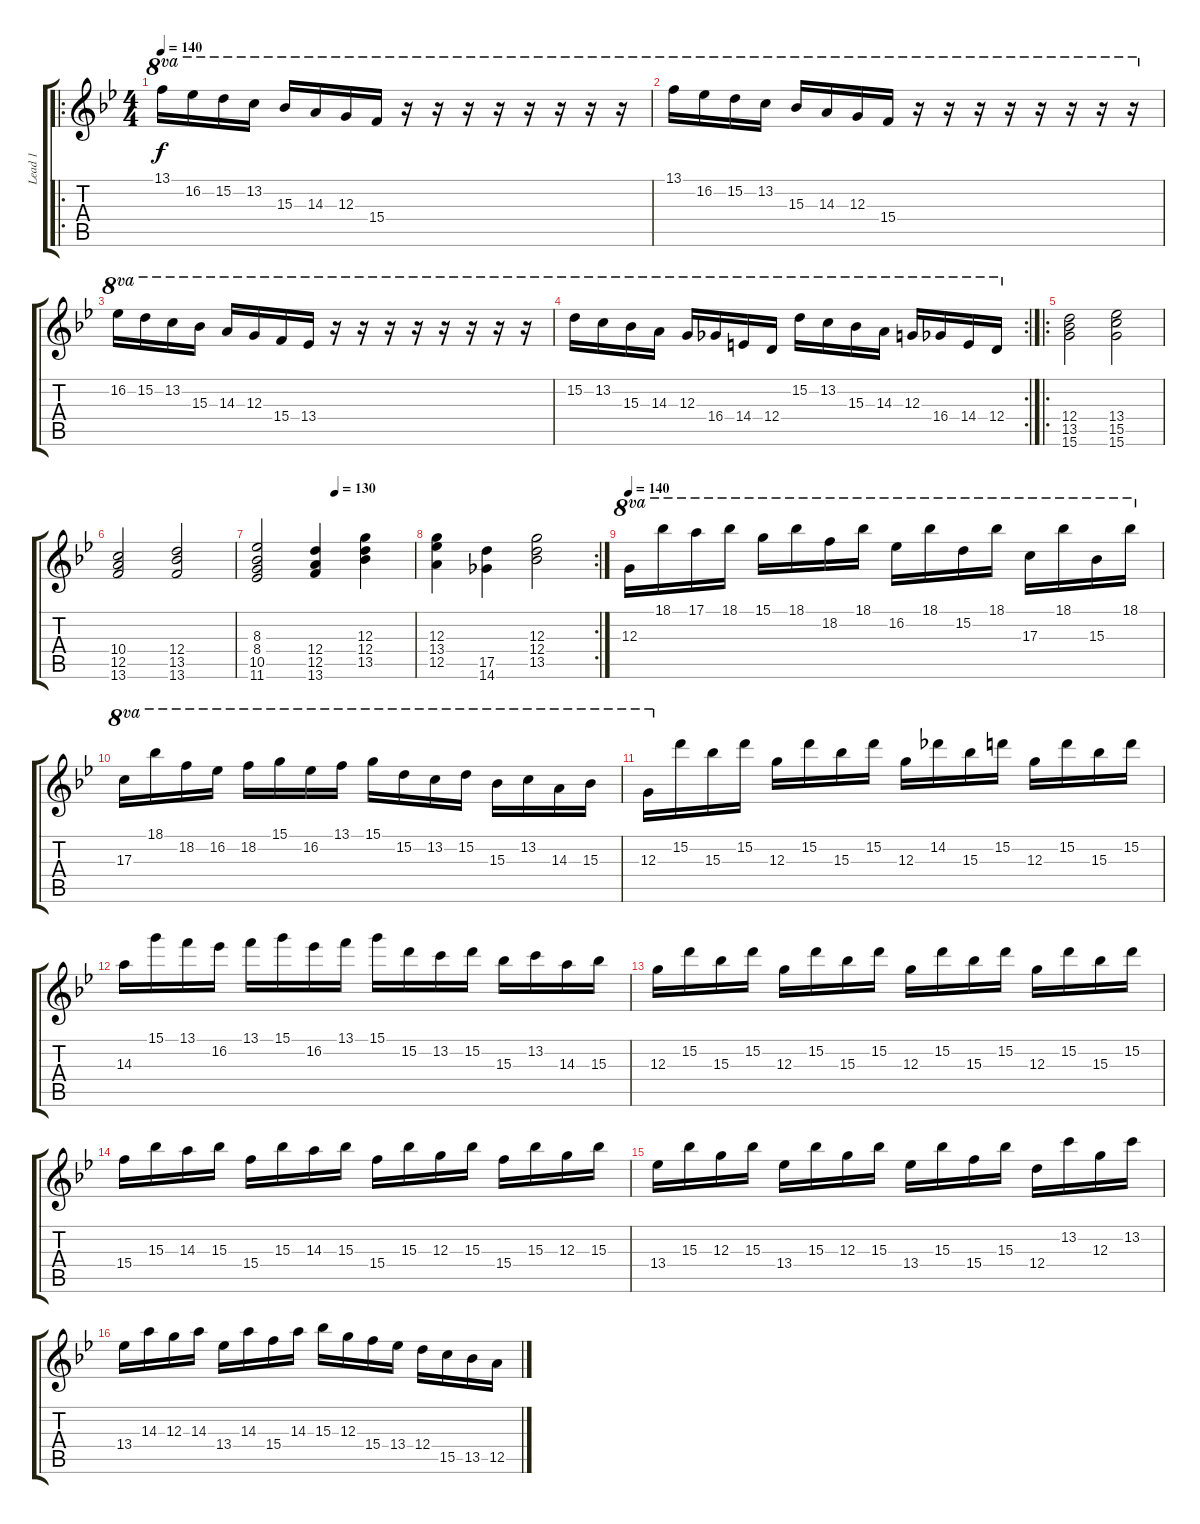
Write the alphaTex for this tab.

\track ("Lead 1" "Lead 1") {instrument distortionguitar}
\staff {score tabs}
\tuning (E4 B3 G3 D3 A2 E2) {hide}
\ro
\ts (4 4)
\tempo 140
\clef g2
\ks gminor
13.1.16{ot 8va dy f} 16.2.16{ot 8va} 15.2.16{ot 8va} 13.2.16{ot 8va} 15.3.16{ot 8va} 14.3.16{ot 8va} 12.3.16{ot 8va} 15.4.16{ot 8va} r.16{ot 8va} r.16{ot 8va} r.16{ot 8va} r.16{ot 8va} r.16{ot 8va} r.16{ot 8va} r.16{ot 8va} r.16{ot 8va} |
13.1.16{ot 8va} 16.2.16{ot 8va} 15.2.16{ot 8va} 13.2.16{ot 8va} 15.3.16{ot 8va} 14.3.16{ot 8va} 12.3.16{ot 8va} 15.4.16{ot 8va} r.16{ot 8va} r.16{ot 8va} r.16{ot 8va} r.16{ot 8va} r.16{ot 8va} r.16{ot 8va} r.16{ot 8va} r.16{ot 8va} |
16.2.16{ot 8va} 15.2.16{ot 8va} 13.2.16{ot 8va} 15.3.16{ot 8va} 14.3.16{ot 8va} 12.3.16{ot 8va} 15.4.16{ot 8va} 13.4.16{ot 8va} r.16{ot 8va} r.16{ot 8va} r.16{ot 8va} r.16{ot 8va} r.16{ot 8va} r.16{ot 8va} r.16{ot 8va} r.16{ot 8va} |
\rc 2
15.2.16{ot 8va} 13.2.16{ot 8va} 15.3.16{ot 8va} 14.3.16{ot 8va} 12.3.16{ot 8va} 16.4.16{ot 8va} 14.4.16{ot 8va} 12.4.16{ot 8va} 15.2.16{ot 8va} 13.2.16{ot 8va} 15.3.16{ot 8va} 14.3.16{ot 8va} 12.3.16{ot 8va} 16.4.16{ot 8va} 14.4.16{ot 8va} 12.4.16{ot 8va} |
\ro
(12.4 13.5 15.6).2 (13.4 15.5 15.6).2 |
(10.4 12.5 13.6).2 (12.4 13.5 13.6).2 |
\tempo (130 0.5)
(8.3 8.4 10.5 11.6).2 (12.4 12.5 13.6).4 (12.3 12.4 13.5).4 |
\rc 2
(12.3 13.4 12.5).4 (17.5 14.6).4 (12.3 12.4 13.5).2 |
\tempo 140
12.3.16{ot 8va} 18.1.16{ot 8va} 17.1.16{ot 8va} 18.1.16{ot 8va} 15.1.16{ot 8va} 18.1.16{ot 8va} 18.2.16{ot 8va} 18.1.16{ot 8va} 16.2.16{ot 8va} 18.1.16{ot 8va} 15.2.16{ot 8va} 18.1.16{ot 8va} 17.3.16{ot 8va} 18.1.16{ot 8va} 15.3.16{ot 8va} 18.1.16{ot 8va} |
17.3.16{ot 8va} 18.1.16{ot 8va} 18.2.16{ot 8va} 16.2.16{ot 8va} 18.2.16{ot 8va} 15.1.16{ot 8va} 16.2.16{ot 8va} 13.1.16{ot 8va} 15.1.16{ot 8va} 15.2.16{ot 8va} 13.2.16{ot 8va} 15.2.16{ot 8va} 15.3.16{ot 8va} 13.2.16{ot 8va} 14.3.16{ot 8va} 15.3.16{ot 8va} |
12.3.16{ot 8va} 15.2.16 15.3.16 15.2.16 12.3.16 15.2.16 15.3.16 15.2.16 12.3.16 14.2.16 15.3.16 15.2.16 12.3.16 15.2.16 15.3.16 15.2.16 |
14.3.16 15.1.16 13.1.16 16.2.16 13.1.16 15.1.16 16.2.16 13.1.16 15.1.16 15.2.16 13.2.16 15.2.16 15.3.16 13.2.16 14.3.16 15.3.16 |
12.3.16 15.2.16 15.3.16 15.2.16 12.3.16 15.2.16 15.3.16 15.2.16 12.3.16 15.2.16 15.3.16 15.2.16 12.3.16 15.2.16 15.3.16 15.2.16 |
15.4.16 15.3.16 14.3.16 15.3.16 15.4.16 15.3.16 14.3.16 15.3.16 15.4.16 15.3.16 12.3.16 15.3.16 15.4.16 15.3.16 12.3.16 15.3.16 |
13.4.16 15.3.16 12.3.16 15.3.16 13.4.16 15.3.16 12.3.16 15.3.16 13.4.16 15.3.16 15.4.16 15.3.16 12.4.16 13.2.16 12.3.16 13.2.16 |
13.4.16 14.3.16 12.3.16 14.3.16 13.4.16 14.3.16 15.4.16 14.3.16 15.3.16 12.3.16 15.4.16 13.4.16 12.4.16 15.5.16 13.5.16 12.5.16
